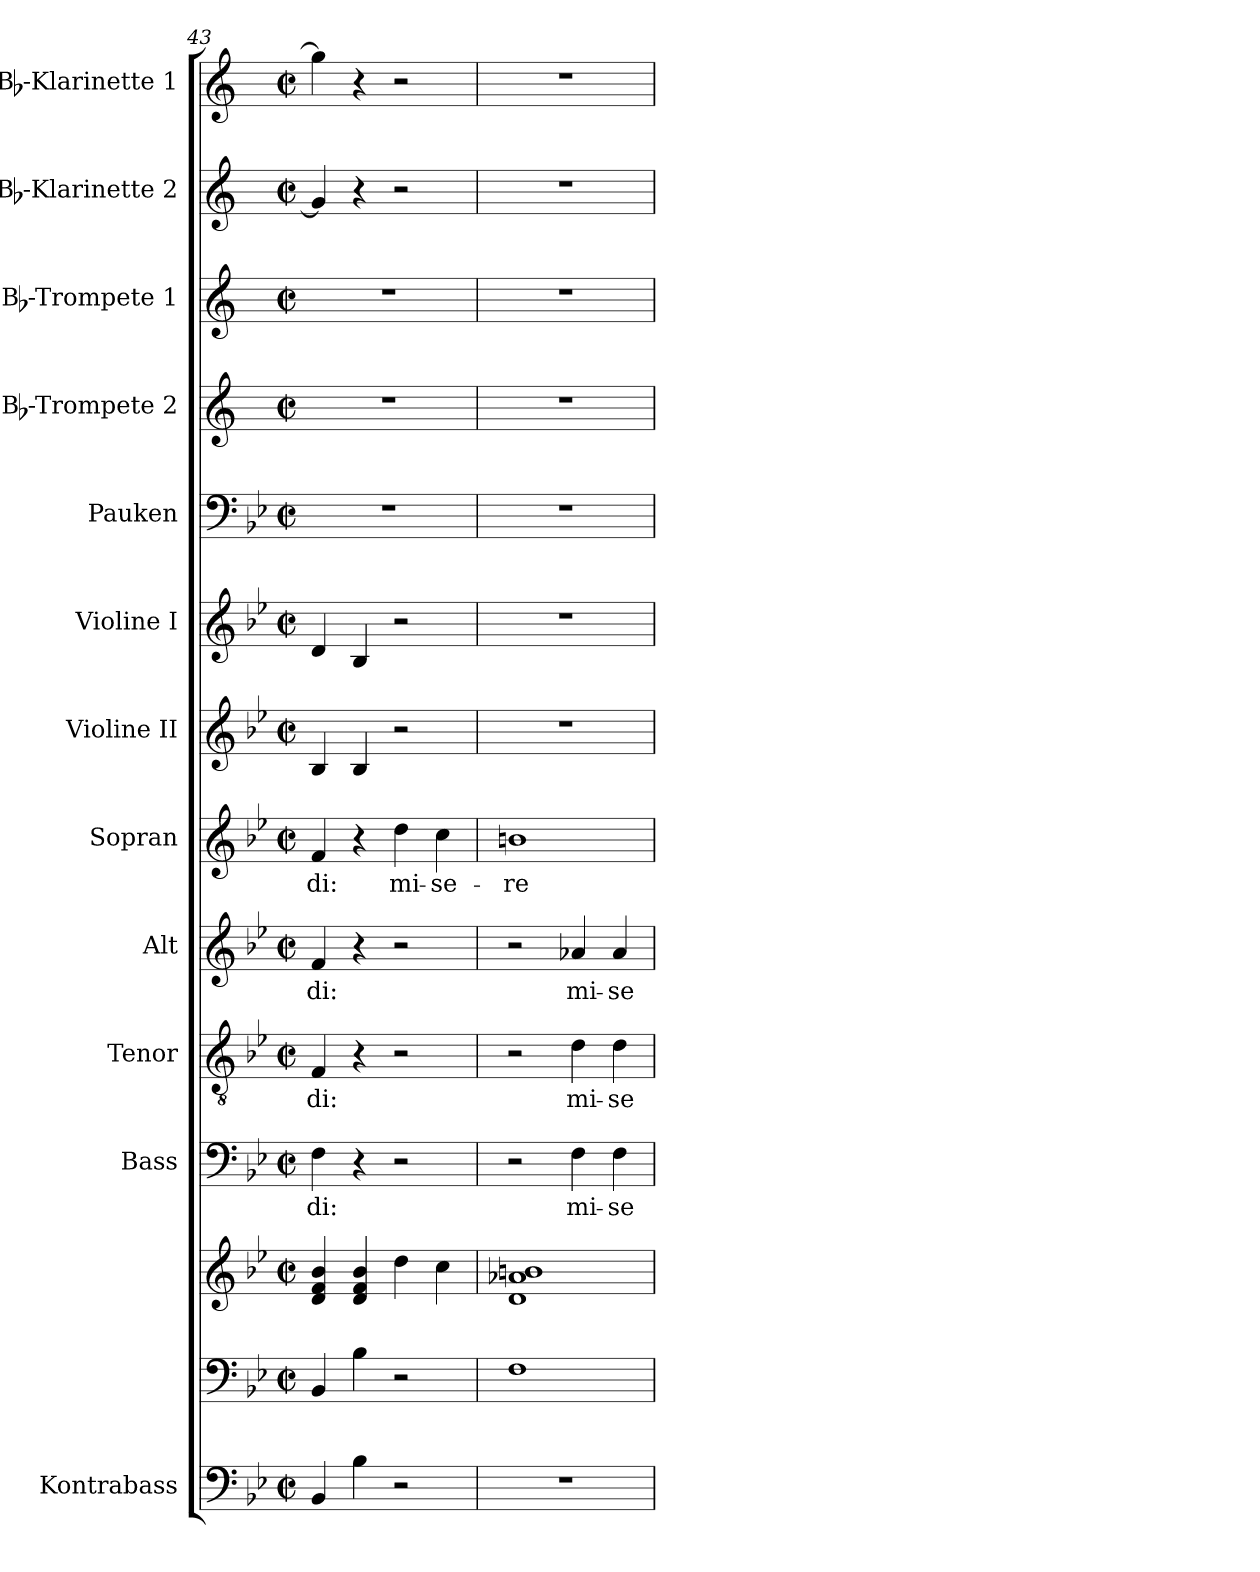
**kern	**kern	**kern	**kern	**text	**kern	**text	**kern	**text	**kern	**text	**kern	**kern	**kern	**kern	**kern	**kern	**kern
*part13	*part12	*part12	*part11	*part11	*part10	*part10	*part9	*part9	*part8	*part8	*part7	*part6	*part5	*part4	*part3	*part2	*part1
*staff14	*staff13	*staff12	*staff11	*staff11	*staff10	*staff10	*staff9	*staff9	*staff8	*staff8	*staff7	*staff6	*staff5	*staff4	*staff3	*staff2	*staff1
*I"Kontrabass	*	*	*I"Bass	*	*I"Tenor	*	*I"Alt	*	*I"Sopran	*	*I"Violine II	*I"Violine I	*I"Pauken	*I"Bb-Trompete 2	*I"Bb-Trompete 1	*I"Bb-Klarinette 2	*I"Bb-Klarinette 1
*I'Kb.	*	*	*I'B.	*	*I'T.	*	*I'A.	*	*I'S.	*	*I'Vl. II	*I'Vl. I	*I'Pk.	*I'Bb Trp. 2	*I'Bb Trp. 1	*I'Bb Kl. 2	*I'Bb Kl. 1
*clefF4	*clefF4	*clefG2	*clefF4	*	*clefGv2	*	*clefG2	*	*clefG2	*	*clefG2	*clefG2	*clefF4	*clefG2	*clefG2	*clefG2	*clefG2
*ITrd7c12	*	*	*	*	*	*	*	*	*	*	*	*	*	*ITrd1c2	*ITrd1c2	*ITrd1c2	*ITrd1c2
*k[b-e-]	*k[b-e-]	*k[b-e-]	*k[b-e-]	*	*k[b-e-]	*	*k[b-e-]	*	*k[b-e-]	*	*k[b-e-]	*k[b-e-]	*k[b-e-]	*k[b-e-]	*k[b-e-]	*k[b-e-]	*k[b-e-]
*B-:	*B-:	*B-:	*B-:	*	*B-:	*	*B-:	*	*B-:	*	*B-:	*B-:	*B-:	*B-:	*B-:	*B-:	*B-:
*M2/2	*M2/2	*M2/2	*M2/2	*	*M2/2	*	*M2/2	*	*M2/2	*	*M2/2	*M2/2	*M2/2	*M2/2	*M2/2	*M2/2	*M2/2
*met(c|)	*met(c|)	*met(c|)	*met(c|)	*	*met(c|)	*	*met(c|)	*	*met(c|)	*	*met(c|)	*met(c|)	*met(c|)	*met(c|)	*met(c|)	*met(c|)	*met(c|)
=43	=43	=43	=43	=43	=43	=43	=43	=43	=43	=43	=43	=43	=43	=43	=43	=43	=43
!	!	!	!	!LO:LY:b	!	!LO:LY:b	!	!LO:LY:b	!	!LO:LY:b	!	!	!	!	!	!	!
4BBB-/	4BB-/	4d/ 4f/ 4b-/	4F\	-di:	4F/	-di:	4f/	-di:	4f/	-di:	4B-/	4d/	1r	1r	1r	4f/]	4ff\]
4BB-\	4B-\	4d/ 4f/ 4b-/	4r	.	4r	.	4r	.	4r	.	4B-/	4B-/	.	.	.	4r	4r
!	!	!	!	!	!	!	!	!	!	!LO:LY:b	!	!	!	!	!	!	!
2r	2r	4dd\	2r	.	2r	.	2r	.	4dd\	mi-	2r	2r	.	.	.	2r	2r
!	!	!	!	!	!	!	!	!	!	!LO:LY:b	!	!	!	!	!	!	!
.	.	4cc\	.	.	.	.	.	.	4cc\	-se-	.	.	.	.	.	.	.
=44	=44	=44	=44	=44	=44	=44	=44	=44	=44	=44	=44	=44	=44	=44	=44	=44	=44
!	!	!	!	!	!	!	!	!	!	!LO:LY:b	!	!	!	!	!	!	!
1r	1F	1d 1a-X 1bn	2r	.	2r	.	2r	.	1bn	-re-	1r	1r	1r	1r	1r	1r	1r
!	!	!	!	!LO:LY:b	!	!LO:LY:b	!	!LO:LY:b	!	!	!	!	!	!	!	!	!
.	.	.	4F\	mi-	4d\	mi-	4a-X/	mi-	.	.	.	.	.	.	.	.	.
!	!	!	!	!LO:LY:b	!	!LO:LY:b	!	!LO:LY:b	!	!	!	!	!	!	!	!	!
.	.	.	4F\	-se-	4d\	-se-	4a-/	-se-	.	.	.	.	.	.	.	.	.
=	=	=	=	=	=	=	=	=	=	=	=	=	=	=	=	=	=
*-	*-	*-	*-	*-	*-	*-	*-	*-	*-	*-	*-	*-	*-	*-	*-	*-	*-
